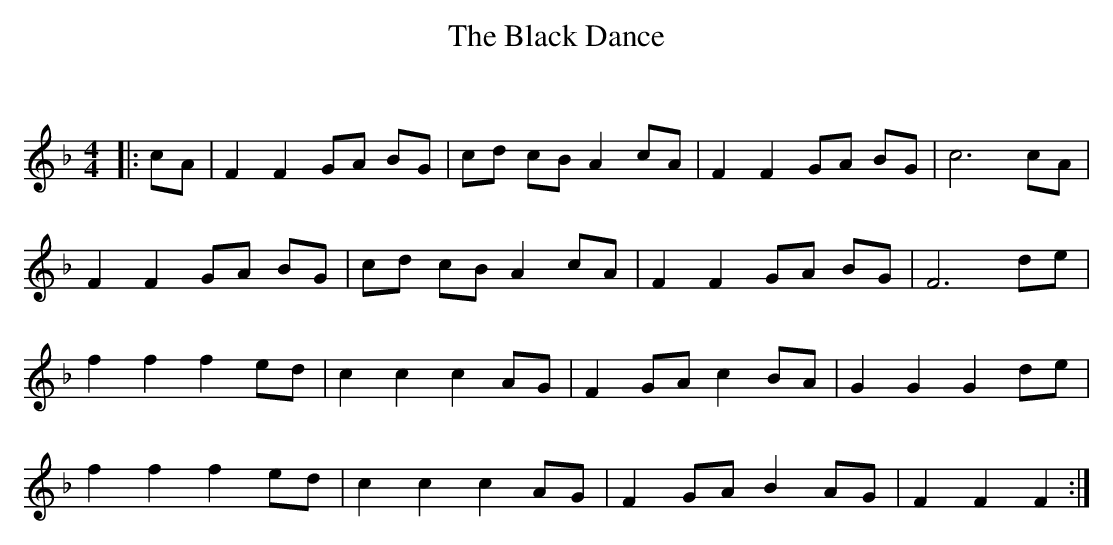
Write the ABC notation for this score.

X:1
T: The Black Dance
C:
Q:232
K:F
M:4/4
L:1/8
|:cA|F2F2 GA BG|cd cB A2cA|F2F2 GA BG|c6cA|
F2F2 GA BG|cd cB A2cA|F2F2 GA BG|F6de|
f2f2 f2ed|c2c2 c2AG|F2GA c2BA|G2G2 G2de|
f2f2 f2ed|c2c2 c2AG|F2GA B2AG|F2F2 F2:|
